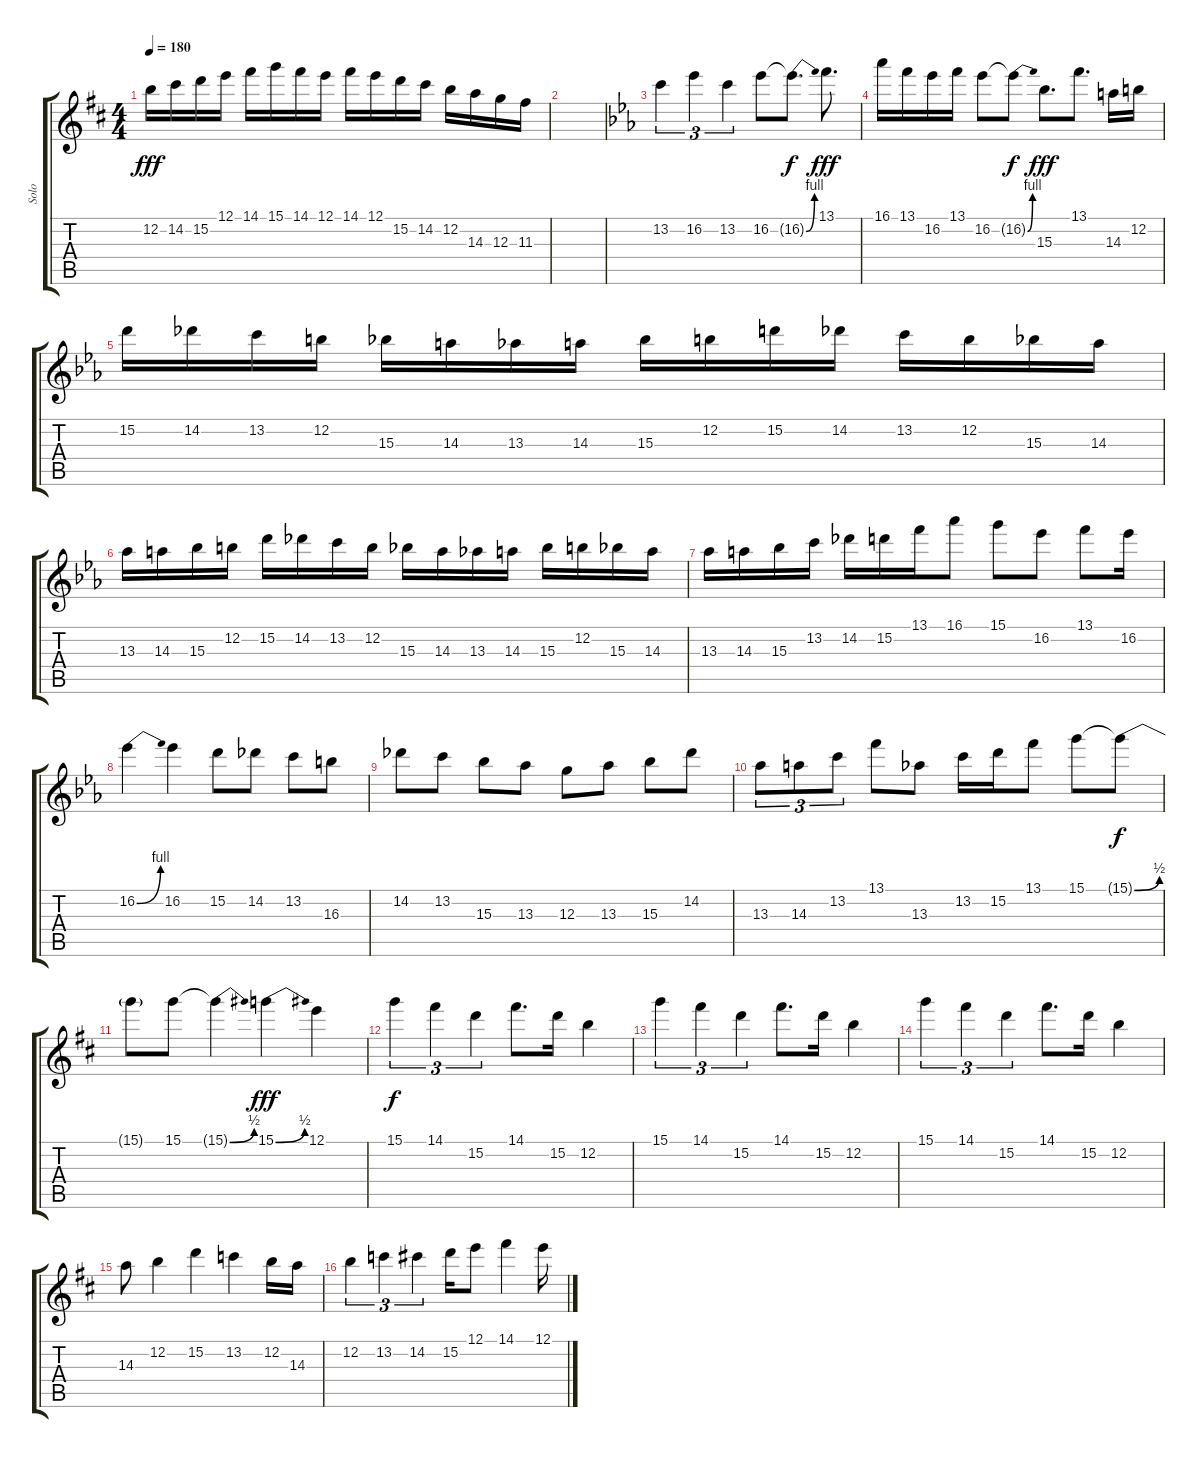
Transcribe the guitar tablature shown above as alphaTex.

\track ("Solo" "Solo") {instrument distortionguitar}
\staff {score tabs}
\tuning (E4 B3 G3 D3 A2 E2) {hide}
\ts (4 4)
\tempo 180
\clef g2
\ks d
12.2.16{dy fff} 14.2.16 15.2.16 12.1.16 14.1.16 15.1.16 14.1.16 12.1.16 14.1.16 12.1.16 15.2.16 14.2.16 12.2.16 14.3.16 12.3.16 11.3.16 |
|
\ks eb
13.2.4{tu (3 2)} 16.2.4{tu (3 2)} 13.2.4{tu (3 2)} 16.2.8 16.2{be (bend 0 0 60 4) t}.8{d dy f} 13.1.8{d dy fff} |
16.1.16 13.1.16 16.2.16 13.1.16 16.2.8 16.2{be (bend 0 0 60 4) t}.8{dy f} 15.3.8{d dy fff} 13.1.8{d} 14.3.16 12.2.16 |
15.2.16 14.2.16 13.2.16 12.2.16 15.3.16 14.3.16 13.3.16 14.3.16 15.3.16 12.2.16 15.2.16 14.2.16 13.2.16 12.2.16 15.3.16 14.3.16 |
13.3.16 14.3.16 15.3.16 12.2.16 15.2.16 14.2.16 13.2.16 12.2.16 15.3.16 14.3.16 13.3.16 14.3.16 15.3.16 12.2.16 15.3.16 14.3.16 |
13.3.16 14.3.16 15.3.16 13.2.16 14.2.16 15.2.16 13.1.16 16.1.8 15.1.8 16.2.8 13.1.8 16.2.16 |
16.2{be (bend 0 0 60 4)}.4 16.2.4 15.2.8 14.2.8 13.2.8 16.3.8 |
14.2.8 13.2.8 15.3.8 13.3.8 12.3.8 13.3.8 15.3.8 14.2.8 |
13.3.8{tu (3 2)} 14.3.8{tu (3 2)} 13.2.8{tu (3 2)} 13.1.8 13.3.8 13.2.16 15.2.16 13.1.8 15.1.8 15.1{be (bend 0 0 60 2) t}.8{dy f} |
\ks d
15.1{t}.8 15.1.8 15.1{be (bend 0 0 60 2) t}.4 15.1{be (bend 0 0 60 2)}.4{dy fff} 12.1.4 |
15.1.4{tu (3 2) dy f} 14.1.4{tu (3 2)} 15.2.4{tu (3 2)} 14.1.8{d} 15.2.16 12.2.4 |
15.1.4{tu (3 2)} 14.1.4{tu (3 2)} 15.2.4{tu (3 2)} 14.1.8{d} 15.2.16 12.2.4 |
15.1.4{tu (3 2)} 14.1.4{tu (3 2)} 15.2.4{tu (3 2)} 14.1.8{d} 15.2.16 12.2.4 |
14.3.8 12.2.4 15.2.4 13.2.4 12.2.16 14.3.16 |
12.2.4{tu (3 2)} 13.2.4{tu (3 2)} 14.2.4{tu (3 2)} 15.2.16 12.1.8 14.1.4 12.1.16
